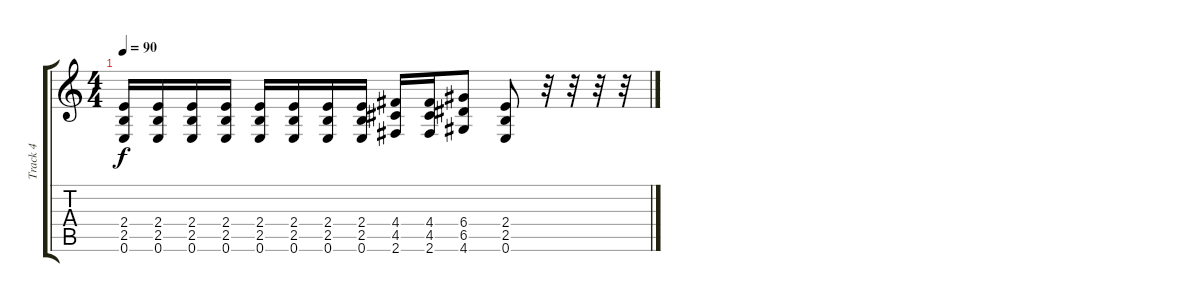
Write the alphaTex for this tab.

\track ("Track 4" "Track 4") {instrument distortionguitar}
\staff {score tabs}
\tuning (E4 B3 G3 D3 A2 E2) {hide}
\ts (4 4)
\tempo 90
\clef g2
\ks c
(2.4 2.5 0.6).16{dy f} (2.4 2.5 0.6).16 (2.4 2.5 0.6).16 (2.4 2.5 0.6).16 (2.4 2.5 0.6).16 (2.4 2.5 0.6).16 (2.4 2.5 0.6).16 (2.4 2.5 0.6).16 (4.4 4.5 2.6).16 (4.4 4.5 2.6).16 (6.4 6.5 4.6).8 (2.4 2.5 0.6).8 r.32 r.32 r.32 r.32
